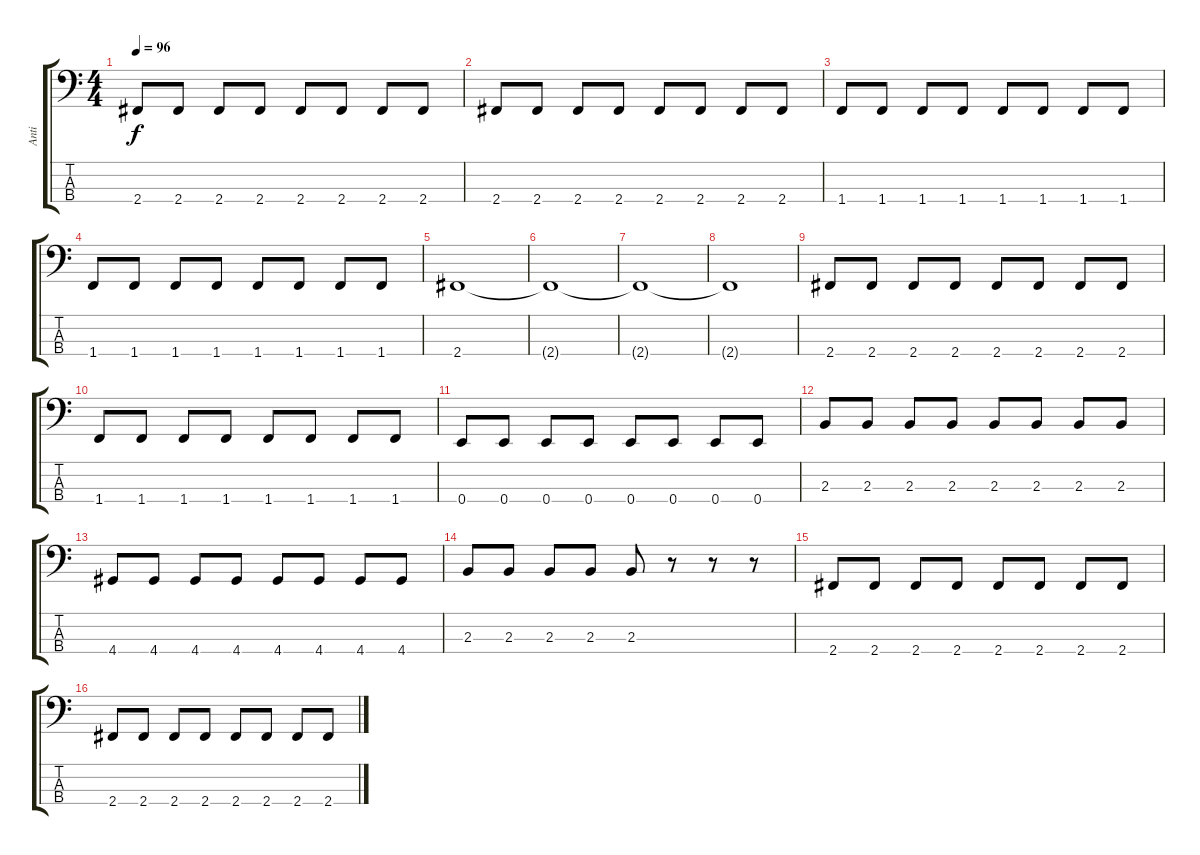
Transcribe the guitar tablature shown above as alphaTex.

\track ("Anti" "Anti") {instrument electricbassfinger}
\staff {score tabs}
\tuning (G2 D2 A1 E1) {hide}
\ts (4 4)
\tempo 96
\clef f4
\ks c
2.4.8{dy f} 2.4.8 2.4.8 2.4.8 2.4.8 2.4.8 2.4.8 2.4.8 |
2.4.8 2.4.8 2.4.8 2.4.8 2.4.8 2.4.8 2.4.8 2.4.8 |
1.4.8 1.4.8 1.4.8 1.4.8 1.4.8 1.4.8 1.4.8 1.4.8 |
1.4.8 1.4.8 1.4.8 1.4.8 1.4.8 1.4.8 1.4.8 1.4.8 |
2.4.1 |
2.4{t}.1 |
2.4{t}.1 |
2.4{t}.1 |
2.4.8 2.4.8 2.4.8 2.4.8 2.4.8 2.4.8 2.4.8 2.4.8 |
1.4.8 1.4.8 1.4.8 1.4.8 1.4.8 1.4.8 1.4.8 1.4.8 |
0.4.8 0.4.8 0.4.8 0.4.8 0.4.8 0.4.8 0.4.8 0.4.8 |
2.3.8 2.3.8 2.3.8 2.3.8 2.3.8 2.3.8 2.3.8 2.3.8 |
4.4.8 4.4.8 4.4.8 4.4.8 4.4.8 4.4.8 4.4.8 4.4.8 |
2.3.8 2.3.8 2.3.8 2.3.8 2.3.8 r.8 r.8 r.8 |
2.4.8 2.4.8 2.4.8 2.4.8 2.4.8 2.4.8 2.4.8 2.4.8 |
2.4.8 2.4.8 2.4.8 2.4.8 2.4.8 2.4.8 2.4.8 2.4.8
